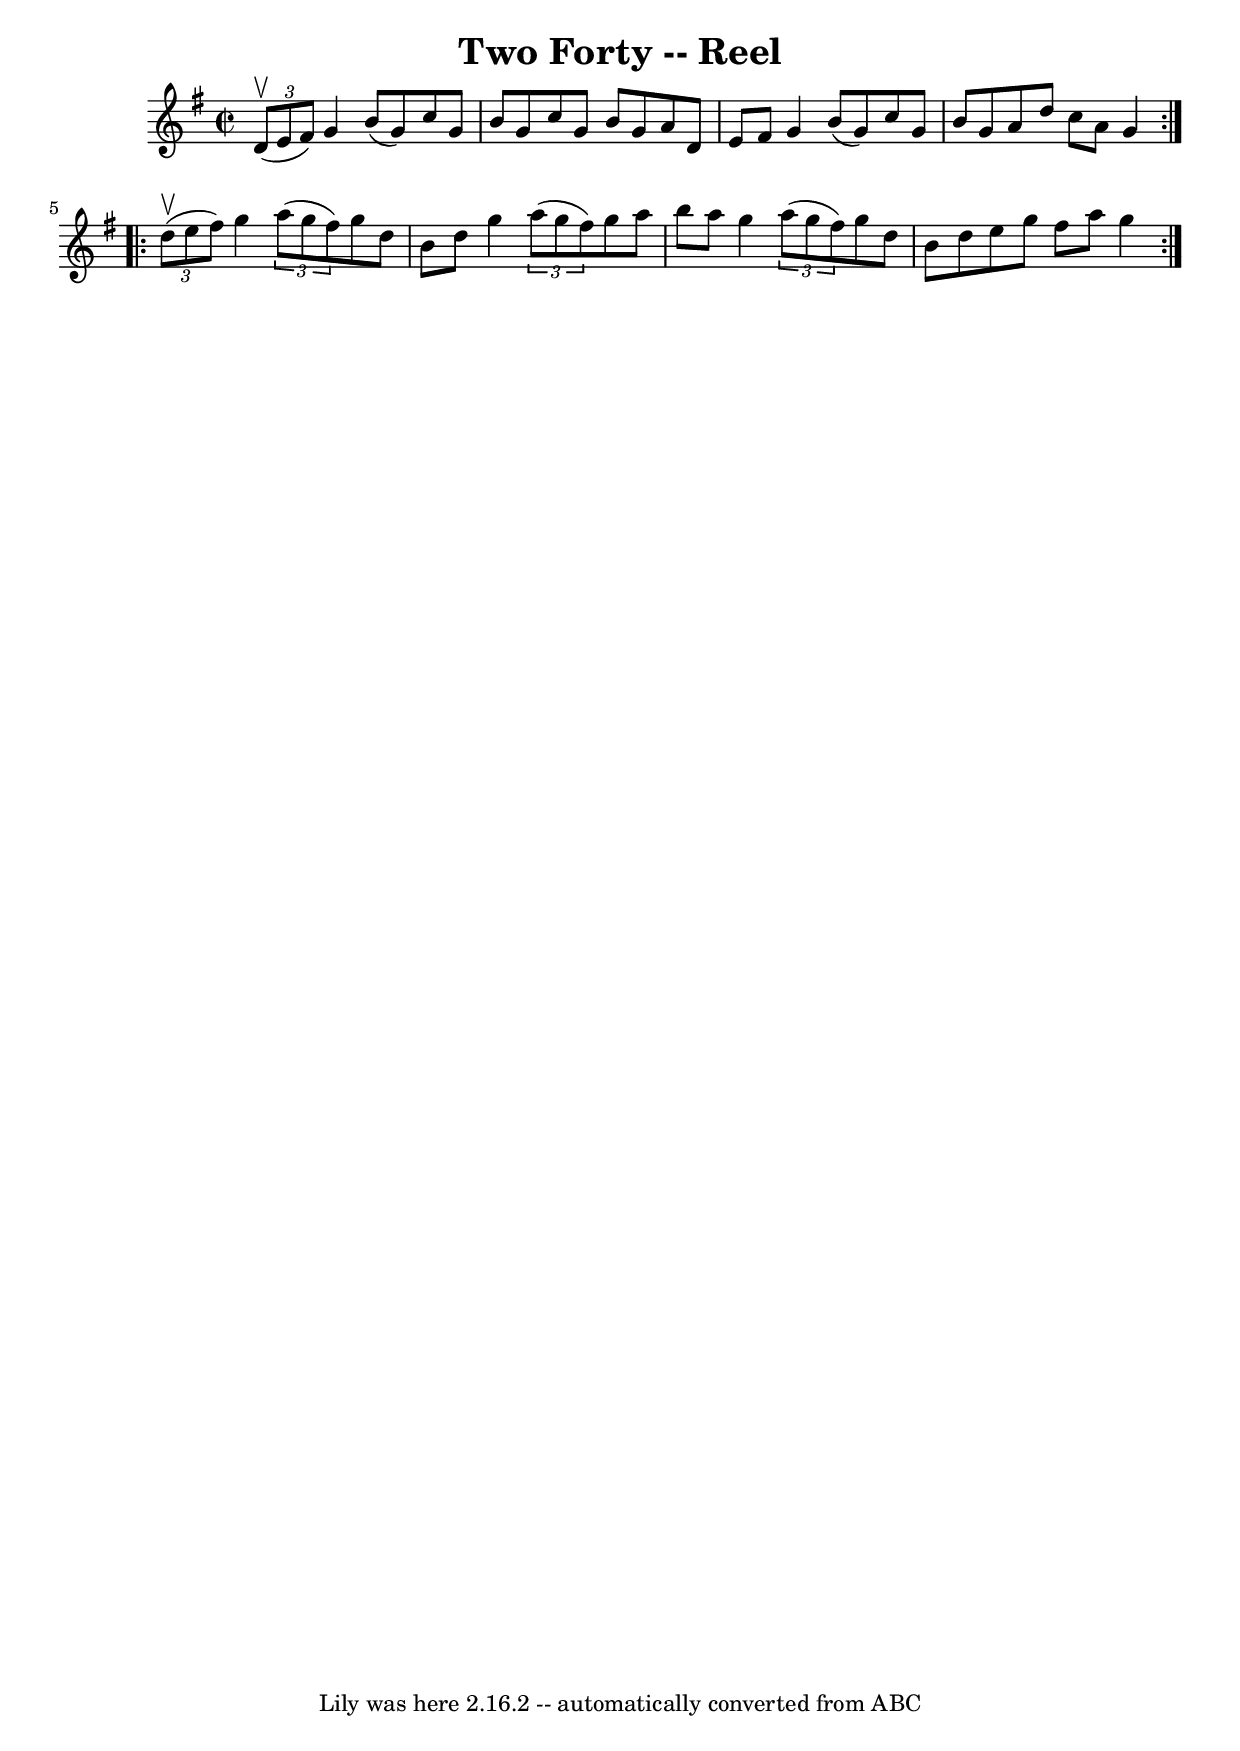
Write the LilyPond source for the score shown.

\version "2.7.40"
\include "Mammoth.ily"
\header {
	%% book = "Ryan's Mammoth Collection"
	crossRefNumber = "1"
	footnotes = "\\\\148"
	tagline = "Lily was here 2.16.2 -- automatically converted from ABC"
	title = "Two Forty -- Reel"
}
voicedefault =  {


\repeat volta 2 {
\override Staff.TimeSignature #'style = #'C
 \time 2/2 \key g \major   \times 2/3 { d'8^\upbow(e'8 fis'8) } 
|
 g'4 b'8 (g'8) c''8 g'8 b'8 g'8    |
   
c''8 g'8 b'8 g'8 a'8 d'8 e'8 fis'8    |
 g'4    
b'8 (g'8) c''8 g'8 b'8 g'8    |
 a'8 d''8 c''8   
 a'8 g'4    } \repeat volta 2 {     \times 2/3 { d''8^\upbow(e''8    
fis''8) } |
 g''4    \times 2/3 { a''8 (g''8 fis''8) }   
g''8 d''8 b'8 d''8    |
 g''4    \times 2/3 { a''8 (g''8  
 fis''8) } g''8 a''8 b''8 a''8    |
 g''4    
\times 2/3 { a''8 (g''8 fis''8) } g''8 d''8 b'8 d''8    
|
 e''8 g''8 fis''8 a''8 g''4    }   
}

\score{
    <<

	\context Staff="default"
	{
	    \voicedefault 
	}

    >>
	\layout {
	}
	\midi {}
}
